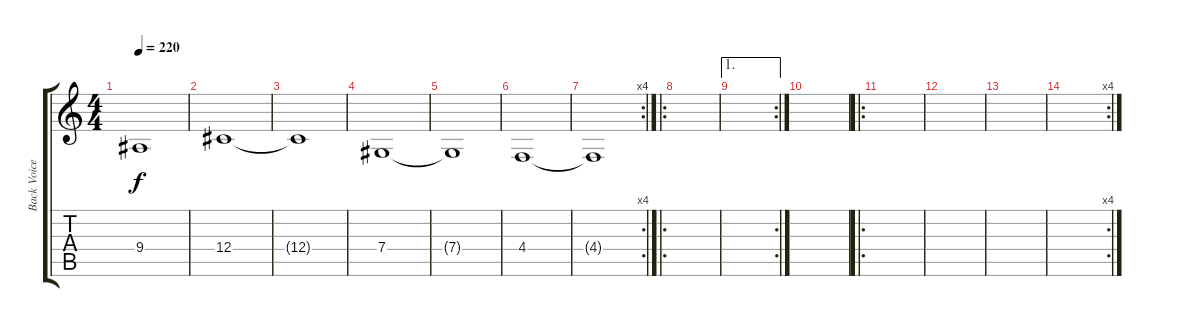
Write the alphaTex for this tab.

\track ("Back Voices" "Back Voice") {instrument lead2sawtooth}
\staff {score tabs}
\tuning (Eb4 Bb3 Gb3 Db3 Ab2 Db2) {hide}
\ts (4 4)
\tempo 220
\clef g2
\ks c
9.4{t}.1{dy f} |
12.4.1 |
12.4{t}.1 |
7.4.1 |
7.4{t}.1 |
4.4.1 |
\rc 4
4.4{t}.1 |
\ro
|
\ae 1
\rc 2
|
|
\ro
|
|
|
\rc 4
